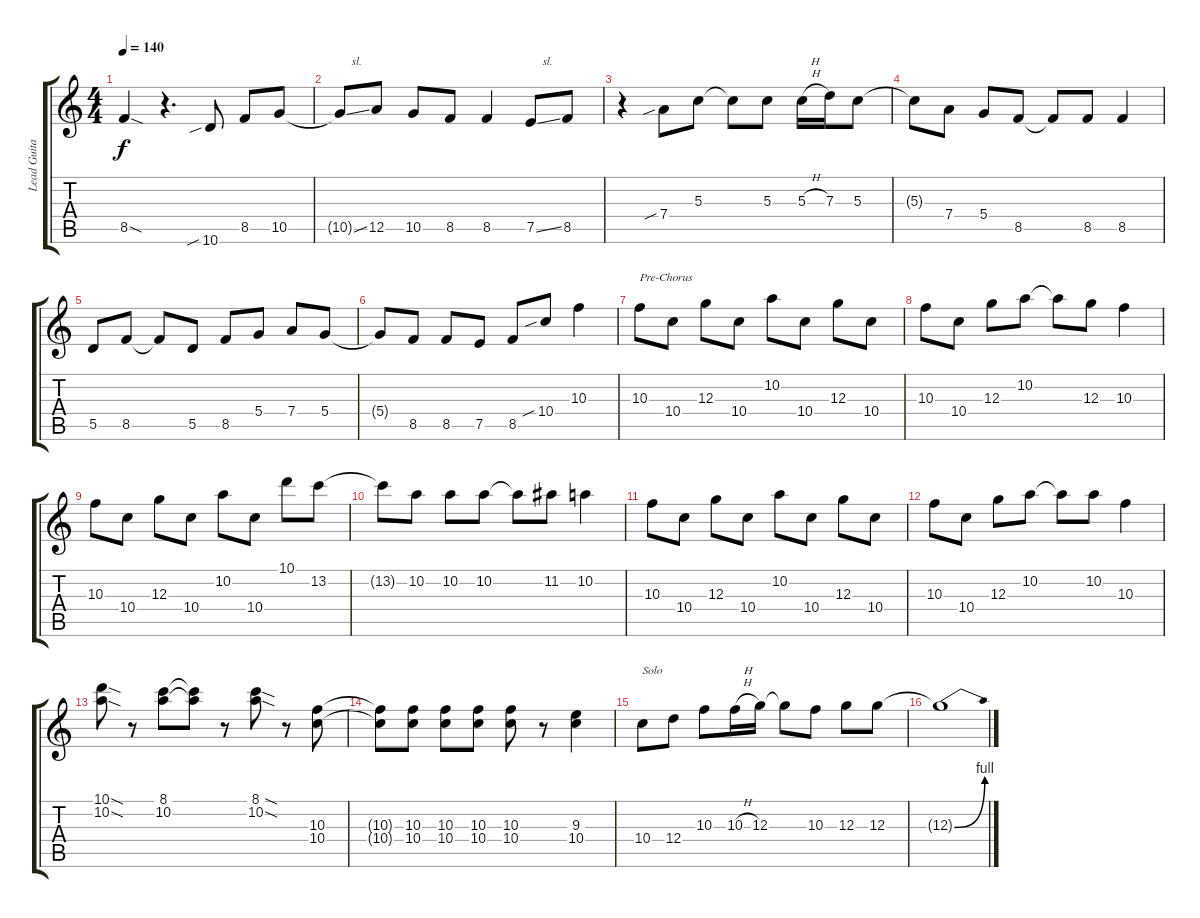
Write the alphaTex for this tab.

\track ("Lead Guitar" "Lead Guita") {instrument overdrivenguitar}
\staff {score tabs}
\tuning (E4 B3 G3 D3 A2 E2) {hide}
\ts (4 4)
\tempo 140
\clef g2
\ks c
8.5{sod}.4{dy f} r.4{d} 10.6{sib}.8 8.5.8 10.5.8 |
10.5{ss t}.8{txt "    sl."} 12.5.8 10.5.8 8.5.8 8.5.4 7.5{ss}.8{txt "    sl."} 8.5.8 |
r.4 7.4{sib}.8 5.3.8 5.3{t}.8 5.3.8 5.3{h}.16{txt "   H"} 7.3.16 5.3.8 |
5.3{t}.8 7.4.8 5.4.8 8.5.8 8.5{t}.8 8.5.8 8.5.4 |
5.5.8 8.5.8 8.5{t}.8 5.5.8 8.5.8 5.4.8 7.4.8 5.4.8 |
5.4{t}.8 8.5.8 8.5.8 7.5.8 8.5.8 10.4{sib}.8 10.3.4 |
10.3.8{txt "Pre-Chorus"} 10.4.8 12.3.8 10.4.8 10.2.8 10.4.8 12.3.8 10.4.8 |
10.3.8 10.4.8 12.3.8 10.2.8 10.2{t}.8 12.3.8 10.3.4 |
10.3.8 10.4.8 12.3.8 10.4.8 10.2.8 10.4.8 10.1.8 13.2.8 |
13.2{t}.8 10.2.8 10.2.8 10.2.8 10.2{t}.8 11.2.8 10.2.4 |
10.3.8 10.4.8 12.3.8 10.4.8 10.2.8 10.4.8 12.3.8 10.4.8 |
10.3.8 10.4.8 12.3.8 10.2.8 10.2{t}.8 10.2.8 10.3.4 |
(10.1{sod} 10.2{sod}).8 r.8 (8.1 10.2).8 (8.1{t} 10.2{t}).8 r.8 (8.1{sod} 10.2{sod}).8 r.8 (10.3 10.4).8 |
(10.3{t} 10.4{t}).8 (10.3 10.4).8 (10.3 10.4).8 (10.3 10.4).8 (10.3 10.4).8 r.8 (9.3 10.4).4 |
10.4.8{txt "Solo"} 12.4.8 10.3.8 10.3{h}.16{txt "   H"} 12.3.16 12.3{t}.8 10.3.8 12.3.8 12.3.8 |
12.3{be (bend 0 0 60 4) t}.1
